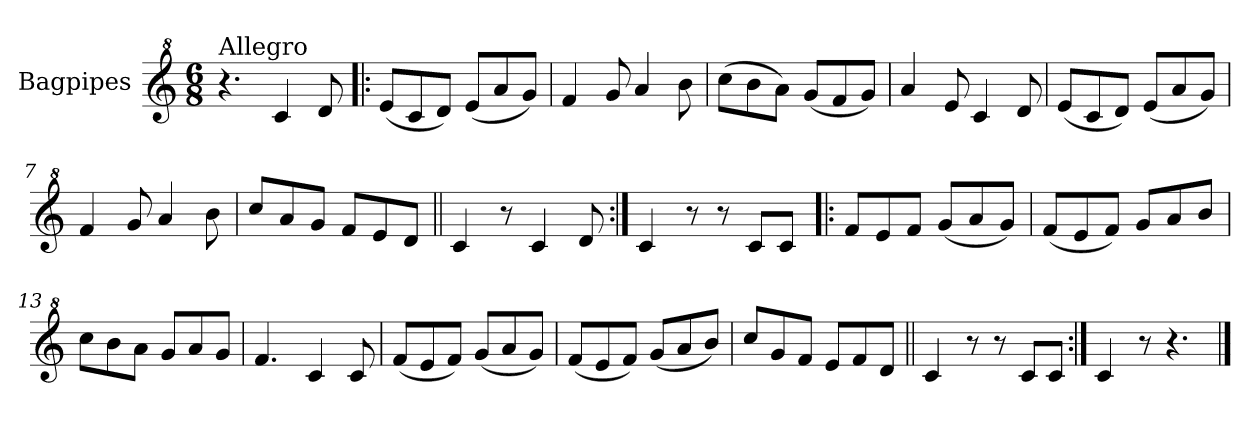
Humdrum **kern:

**kern
*part1
*staff1
*I"Bagpipes
*I'Bag
*clefG^2
*k[]
*C:
*M6/8
=1
!LO:TX:a:t=Allegro
4.r
4cc/
8dd/
=2!|:
(8ee/L
8cc/
8dd/J)
(8ee/L
8aa/
8gg/J)
=3
4ff/
8gg/
4aa/
8bb\
=4
(8ccc\L
8bb\
8aa\J)
(8gg/L
8ff/
8gg/J)
=5
4aa/
8ee/
4cc/
8dd/
=6
(8ee/L
8cc/
8dd/J)
(8ee/L
8aa/
8gg/J)
=7
4ff/
8gg/
4aa/
8bb\
=8
8ccc/L
8aa/
8gg/J
8ff/L
8ee/
8dd/J
!!LO:LB:g=z
=9||
4cc/
8r
4cc/
8dd/
=10:|!
4cc/
8r
8r
8cc/L
8cc/J
=11!|:
8ff/L
8ee/
8ff/J
(8gg/L
8aa/
8gg/J)
=12
(8ff/L
8ee/
8ff/J)
8gg/L
8aa/
8bb/J
=13
8ccc\L
8bb\
8aa\J
8gg/L
8aa/
8gg/J
=14
4.ff/
4cc/
8cc/
=15
(8ff/L
8ee/
8ff/J)
(8gg/L
8aa/
8gg/J)
=16
(8ff/L
8ee/
8ff/J)
(8gg/L
8aa/
8bb/J)
!!LO:LB:g=z
=17
8ccc/L
8gg/
8ff/J
8ee/L
8ff/
8dd/J
=18||
4cc/
8r
8r
8cc/L
8cc/J
=19:|!
4cc/
8r
4.r
==
*-
